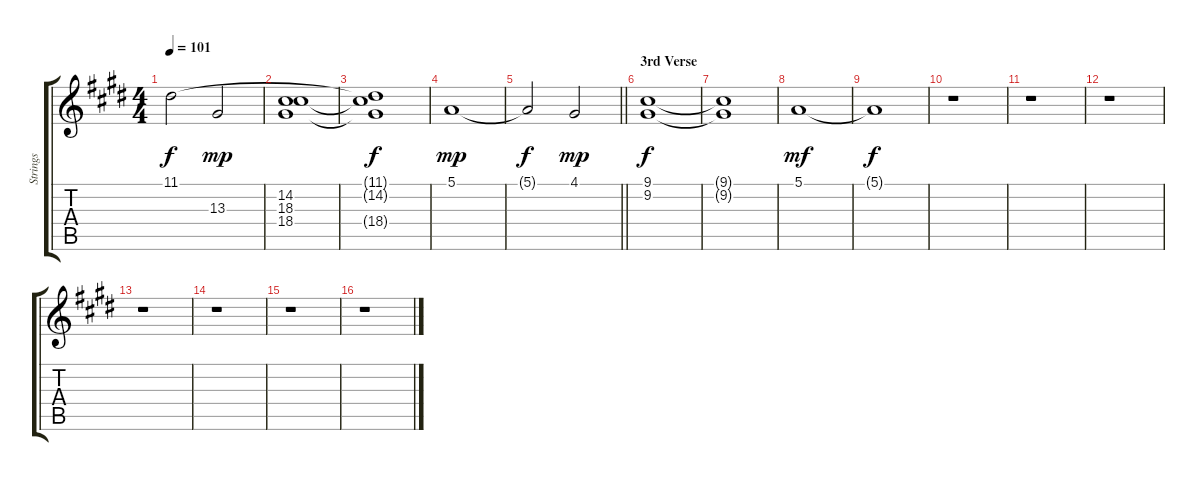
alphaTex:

\track ("Strings" "Strings") {instrument stringensemble2}
\staff {score tabs}
\tuning (E4 B3 G3 D3 A2 E2) {hide}
\ts (4 4)
\tempo 101
\clef g2
\ks e
11.1{t}.2{dy f} 13.3.2{dy mp} |
(14.2 18.3 18.4).1 |
(11.1{t} 14.2{t} 18.4{t}).1{dy f} |
5.1.1{dy mp} |
\barLineRight lightlight
5.1{t}.2{dy f} 4.1.2{dy mp} |
\section ("" "3rd Verse")
(9.1 9.2).1{dy f} |
(9.1{t} 9.2{t}).1 |
5.1.1{dy mf} |
5.1{t}.1{dy f} |
r.1 |
r.1 |
r.1 |
r.1 |
r.1 |
r.1 |
r.1
